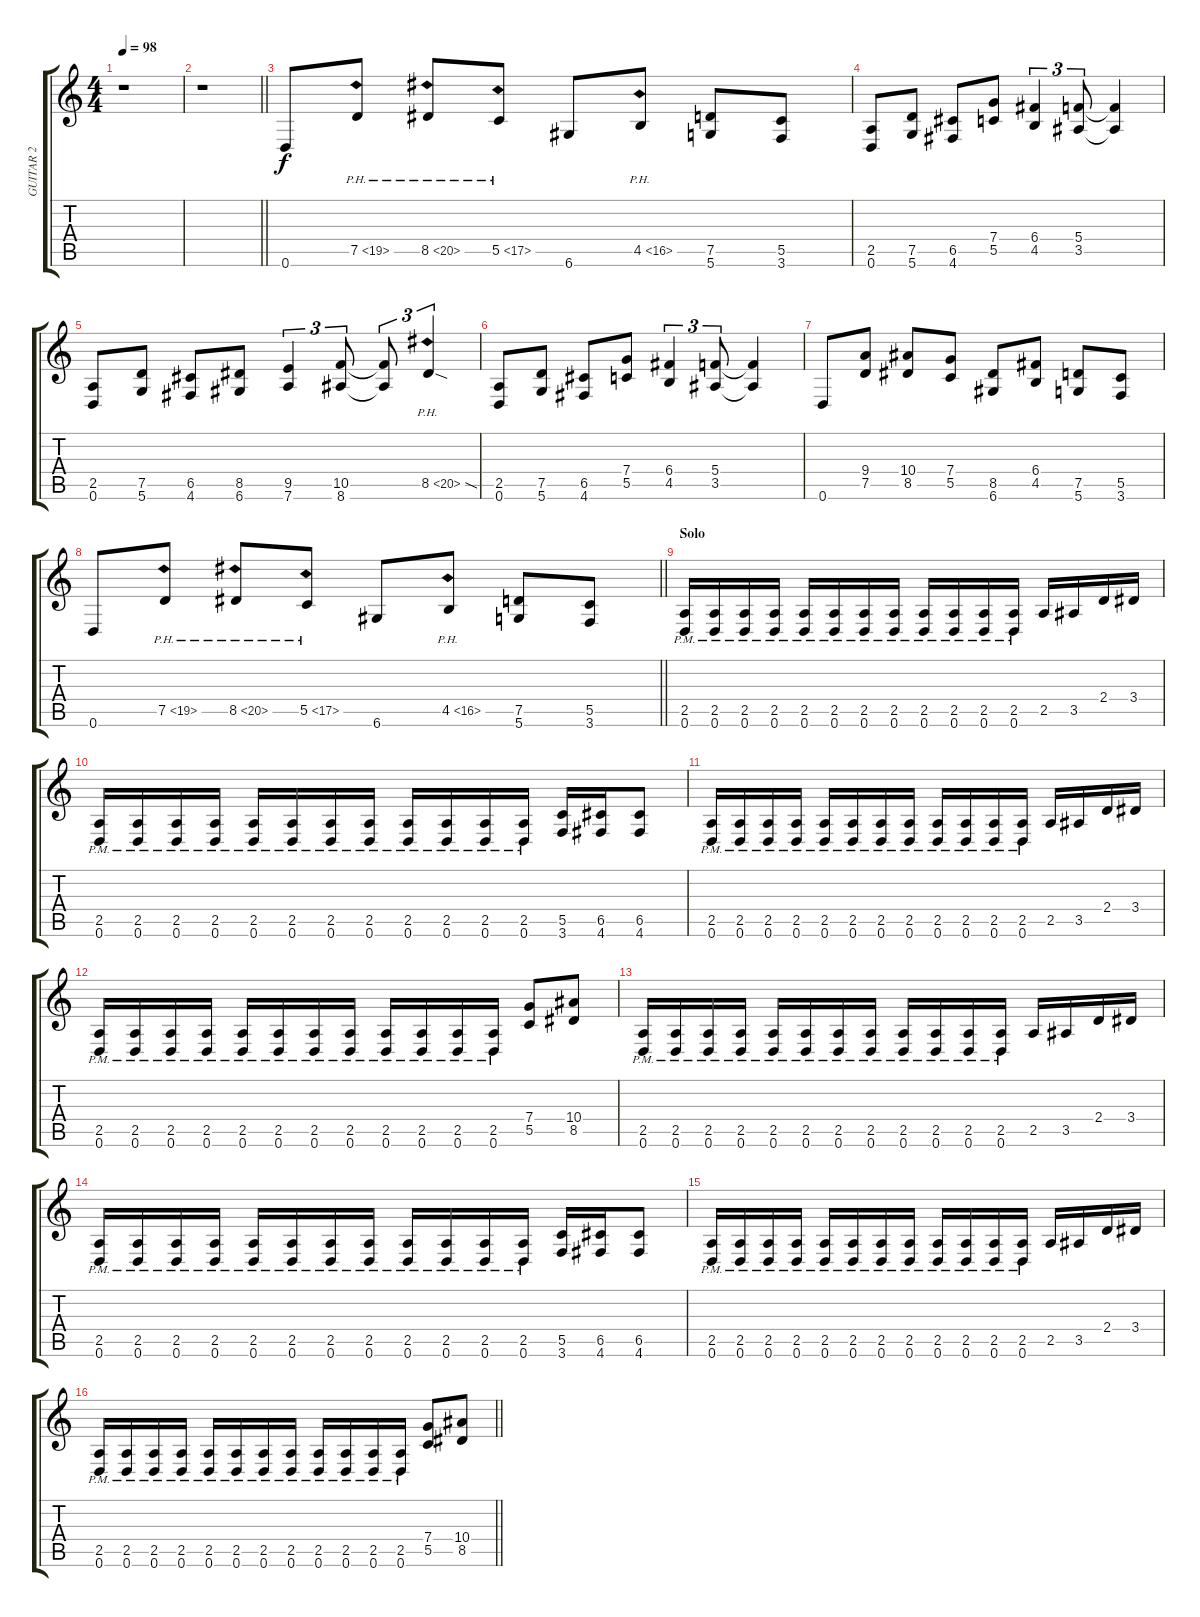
\track ("GUITAR 2" "GUITAR 2") {instrument overdrivenguitar}
\staff {score tabs}
\tuning (D4 A3 F3 C3 G2 D2) {hide}
\ts (4 4)
\tempo 98
\clef g2
\ks c
r.1{dy f} |
\barLineRight lightlight
r.1 |
0.6.8 7.5{ph 12}.8 8.5{ph 12}.8 5.5{ph 12}.8 6.6.8 4.5{ph 12}.8 (7.5 5.6).8 (5.5 3.6).8 |
(2.5 0.6).8 (7.5 5.6).8 (6.5 4.6).8 (7.4 5.5).8 (6.4 4.5).4{tu (3 2)} (5.4 3.5).8{tu (3 2)} (5.4{t} 3.5{t}).4 |
(2.5 0.6).8 (7.5 5.6).8 (6.5 4.6).8 (8.5 6.6).8 (9.5 7.6).4{tu (3 2)} (10.5 8.6).8{tu (3 2)} (10.5{t} 8.6{t}).8{tu (3 2)} 8.5{ph 12 sod}.4{tu (3 2)} |
(2.5 0.6).8 (7.5 5.6).8 (6.5 4.6).8 (7.4 5.5).8 (6.4 4.5).4{tu (3 2)} (5.4 3.5).8{tu (3 2)} (5.4{t} 3.5{t}).4 |
0.6.8 (9.4 7.5).8 (10.4 8.5).8 (7.4 5.5).8 (8.5 6.6).8 (6.4 4.5).8 (7.5 5.6).8 (5.5 3.6).8 |
\barLineRight lightlight
0.6.8 7.5{ph 12}.8 8.5{ph 12}.8 5.5{ph 12}.8 6.6.8 4.5{ph 12}.8 (7.5 5.6).8 (5.5 3.6).8 |
\section ("" "Solo")
(2.5{pm} 0.6{pm}).16 (2.5{pm} 0.6{pm}).16 (2.5{pm} 0.6{pm}).16 (2.5{pm} 0.6{pm}).16 (2.5{pm} 0.6{pm}).16 (2.5{pm} 0.6{pm}).16 (2.5{pm} 0.6{pm}).16 (2.5{pm} 0.6{pm}).16 (2.5{pm} 0.6{pm}).16 (2.5{pm} 0.6{pm}).16 (2.5{pm} 0.6{pm}).16 (2.5{pm} 0.6{pm}).16 2.5.16 3.5.16 2.4.16 3.4.16 |
(2.5{pm} 0.6{pm}).16 (2.5{pm} 0.6{pm}).16 (2.5{pm} 0.6{pm}).16 (2.5{pm} 0.6{pm}).16 (2.5{pm} 0.6{pm}).16 (2.5{pm} 0.6{pm}).16 (2.5{pm} 0.6{pm}).16 (2.5{pm} 0.6{pm}).16 (2.5{pm} 0.6{pm}).16 (2.5{pm} 0.6{pm}).16 (2.5{pm} 0.6{pm}).16 (2.5{pm} 0.6{pm}).16 (5.5 3.6).16 (6.5 4.6).16 (6.5 4.6).8 |
(2.5{pm} 0.6{pm}).16 (2.5{pm} 0.6{pm}).16 (2.5{pm} 0.6{pm}).16 (2.5{pm} 0.6{pm}).16 (2.5{pm} 0.6{pm}).16 (2.5{pm} 0.6{pm}).16 (2.5{pm} 0.6{pm}).16 (2.5{pm} 0.6{pm}).16 (2.5{pm} 0.6{pm}).16 (2.5{pm} 0.6{pm}).16 (2.5{pm} 0.6{pm}).16 (2.5{pm} 0.6{pm}).16 2.5.16 3.5.16 2.4.16 3.4.16 |
(2.5{pm} 0.6{pm}).16 (2.5{pm} 0.6{pm}).16 (2.5{pm} 0.6{pm}).16 (2.5{pm} 0.6{pm}).16 (2.5{pm} 0.6{pm}).16 (2.5{pm} 0.6{pm}).16 (2.5{pm} 0.6{pm}).16 (2.5{pm} 0.6{pm}).16 (2.5{pm} 0.6{pm}).16 (2.5{pm} 0.6{pm}).16 (2.5{pm} 0.6{pm}).16 (2.5{pm} 0.6{pm}).16 (7.4 5.5).8 (10.4 8.5).8 |
(2.5{pm} 0.6{pm}).16 (2.5{pm} 0.6{pm}).16 (2.5{pm} 0.6{pm}).16 (2.5{pm} 0.6{pm}).16 (2.5{pm} 0.6{pm}).16 (2.5{pm} 0.6{pm}).16 (2.5{pm} 0.6{pm}).16 (2.5{pm} 0.6{pm}).16 (2.5{pm} 0.6{pm}).16 (2.5{pm} 0.6{pm}).16 (2.5{pm} 0.6{pm}).16 (2.5{pm} 0.6{pm}).16 2.5.16 3.5.16 2.4.16 3.4.16 |
(2.5{pm} 0.6{pm}).16 (2.5{pm} 0.6{pm}).16 (2.5{pm} 0.6{pm}).16 (2.5{pm} 0.6{pm}).16 (2.5{pm} 0.6{pm}).16 (2.5{pm} 0.6{pm}).16 (2.5{pm} 0.6{pm}).16 (2.5{pm} 0.6{pm}).16 (2.5{pm} 0.6{pm}).16 (2.5{pm} 0.6{pm}).16 (2.5{pm} 0.6{pm}).16 (2.5{pm} 0.6{pm}).16 (5.5 3.6).16 (6.5 4.6).16 (6.5 4.6).8 |
(2.5{pm} 0.6{pm}).16 (2.5{pm} 0.6{pm}).16 (2.5{pm} 0.6{pm}).16 (2.5{pm} 0.6{pm}).16 (2.5{pm} 0.6{pm}).16 (2.5{pm} 0.6{pm}).16 (2.5{pm} 0.6{pm}).16 (2.5{pm} 0.6{pm}).16 (2.5{pm} 0.6{pm}).16 (2.5{pm} 0.6{pm}).16 (2.5{pm} 0.6{pm}).16 (2.5{pm} 0.6{pm}).16 2.5.16 3.5.16 2.4.16 3.4.16 |
\barLineRight lightlight
(2.5{pm} 0.6{pm}).16 (2.5{pm} 0.6{pm}).16 (2.5{pm} 0.6{pm}).16 (2.5{pm} 0.6{pm}).16 (2.5{pm} 0.6{pm}).16 (2.5{pm} 0.6{pm}).16 (2.5{pm} 0.6{pm}).16 (2.5{pm} 0.6{pm}).16 (2.5{pm} 0.6{pm}).16 (2.5{pm} 0.6{pm}).16 (2.5{pm} 0.6{pm}).16 (2.5{pm} 0.6{pm}).16 (7.4 5.5).8 (10.4 8.5).8
